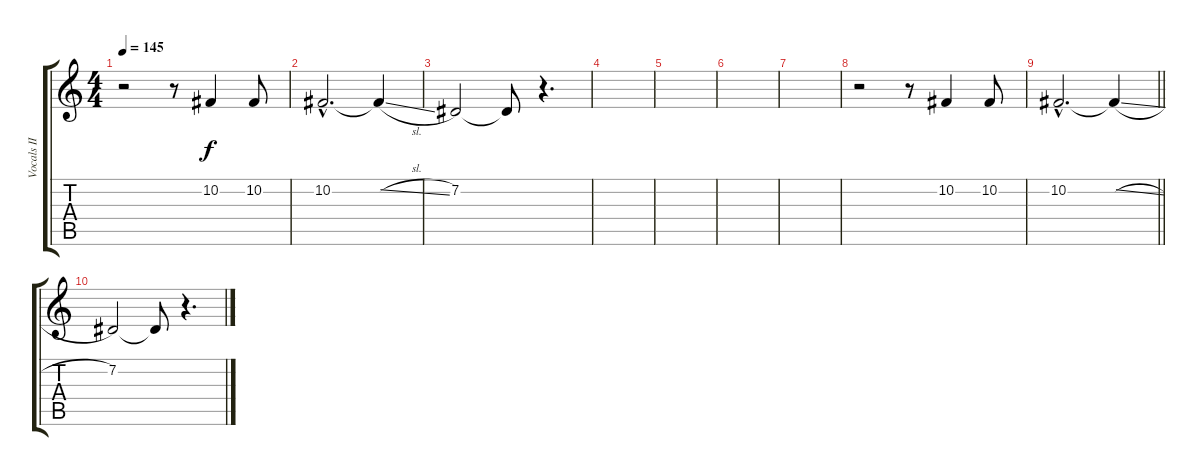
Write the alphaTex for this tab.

\track ("Vocals II" "Vocals II") {instrument clarinet}
\staff {score tabs}
\tuning (Db4 Ab3 E3 B2 Gb2 Db2) {hide}
\ts (4 4)
\tempo 145
\clef g2
\ks c
r.2{dy f} r.8 10.2.4 10.2.8 |
10.2{hac}.2{d} 10.2{sl t}.4 |
7.2.2 7.2{t}.8 r.4{d} |
|
|
|
|
r.2 r.8 10.2.4 10.2.8 |
\barLineRight lightlight
10.2{hac}.2{d} 10.2{sl t}.4 |
7.2.2 7.2{t}.8 r.4{d}
